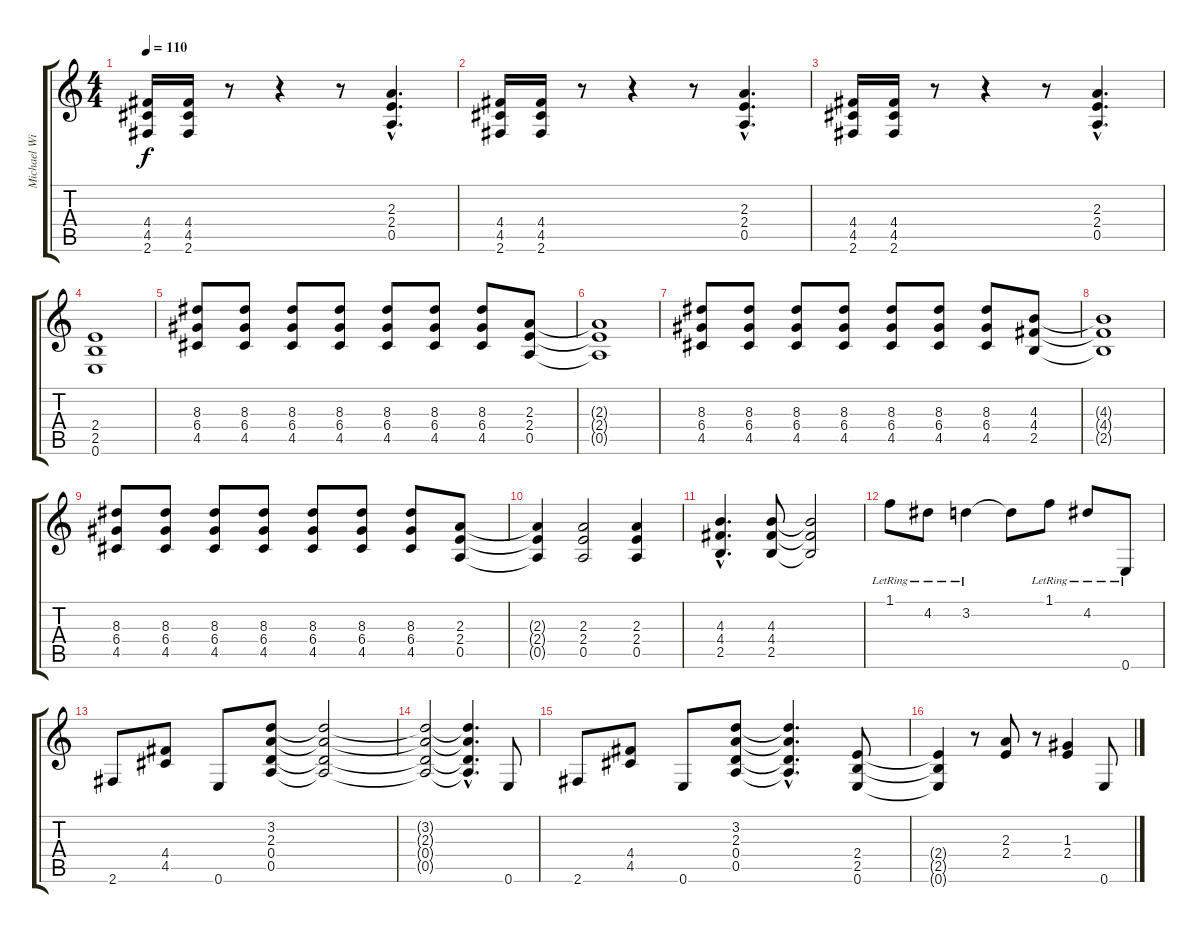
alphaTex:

\track ("Michael Wilton (Rhythm Guitar)" "Michael Wi") {instrument distortionguitar}
\staff {score tabs}
\tuning (E4 B3 G3 D3 A2 E2) {hide}
\ts (4 4)
\tempo 110
\clef g2
\ks c
(4.4 4.5 2.6).16{dy f} (4.4 4.5 2.6).16 r.8 r.4 r.8 (2.3{hac} 2.4{hac} 0.5{hac}).4{d} |
(4.4 4.5 2.6).16 (4.4 4.5 2.6).16 r.8 r.4 r.8 (2.3{hac} 2.4{hac} 0.5{hac}).4{d} |
(4.4 4.5 2.6).16 (4.4 4.5 2.6).16 r.8 r.4 r.8 (2.3{hac} 2.4{hac} 0.5{hac}).4{d} |
(2.4 2.5 0.6).1 |
(8.3 6.4 4.5).8 (8.3 6.4 4.5).8 (8.3 6.4 4.5).8 (8.3 6.4 4.5).8 (8.3 6.4 4.5).8 (8.3 6.4 4.5).8 (8.3 6.4 4.5).8 (2.3 2.4 0.5).8 |
(2.3{t} 2.4{t} 0.5{t}).1 |
(8.3 6.4 4.5).8 (8.3 6.4 4.5).8 (8.3 6.4 4.5).8 (8.3 6.4 4.5).8 (8.3 6.4 4.5).8 (8.3 6.4 4.5).8 (8.3 6.4 4.5).8 (4.3 4.4 2.5).8 |
(4.3{t} 4.4{t} 2.5{t}).1 |
(8.3 6.4 4.5).8 (8.3 6.4 4.5).8 (8.3 6.4 4.5).8 (8.3 6.4 4.5).8 (8.3 6.4 4.5).8 (8.3 6.4 4.5).8 (8.3 6.4 4.5).8 (2.3 2.4 0.5).8 |
(2.3{t} 2.4{t} 0.5{t}).4 (2.3 2.4 0.5).2 (2.3 2.4 0.5).4 |
(4.3{hac} 4.4{hac} 2.5{hac}).4{d} (4.3 4.4 2.5).8 (4.3{t} 4.4{t} 2.5{t}).2 |
1.1{lr}.8{instrument electricguitarclean} 4.2{lr}.8 3.2{lr}.4 3.2{t}.8 1.1{lr}.8 4.2{lr}.8 0.6{lr}.8{instrument distortionguitar} |
2.6.8 (4.4 4.5).8 0.6.8 (3.2 2.3 0.4 0.5).8 (3.2{t} 2.3{t} 0.4{t} 0.5{t}).2 |
(3.2{t} 2.3{t} 0.4{t} 0.5{t}).2 (3.2{hac t} 2.3{hac t} 0.4{hac t} 0.5{hac t}).4{d} 0.6.8 |
2.6.8 (4.4 4.5).8 0.6.8 (3.2 2.3 0.4 0.5).8 (3.2{hac t} 2.3{hac t} 0.4{hac t} 0.5{hac t}).4{d} (2.4 2.5 0.6).8 |
(2.4{t} 2.5{t} 0.6{t}).4 r.8 (2.3 2.4).8 r.8 (1.3 2.4).4 0.6.8
